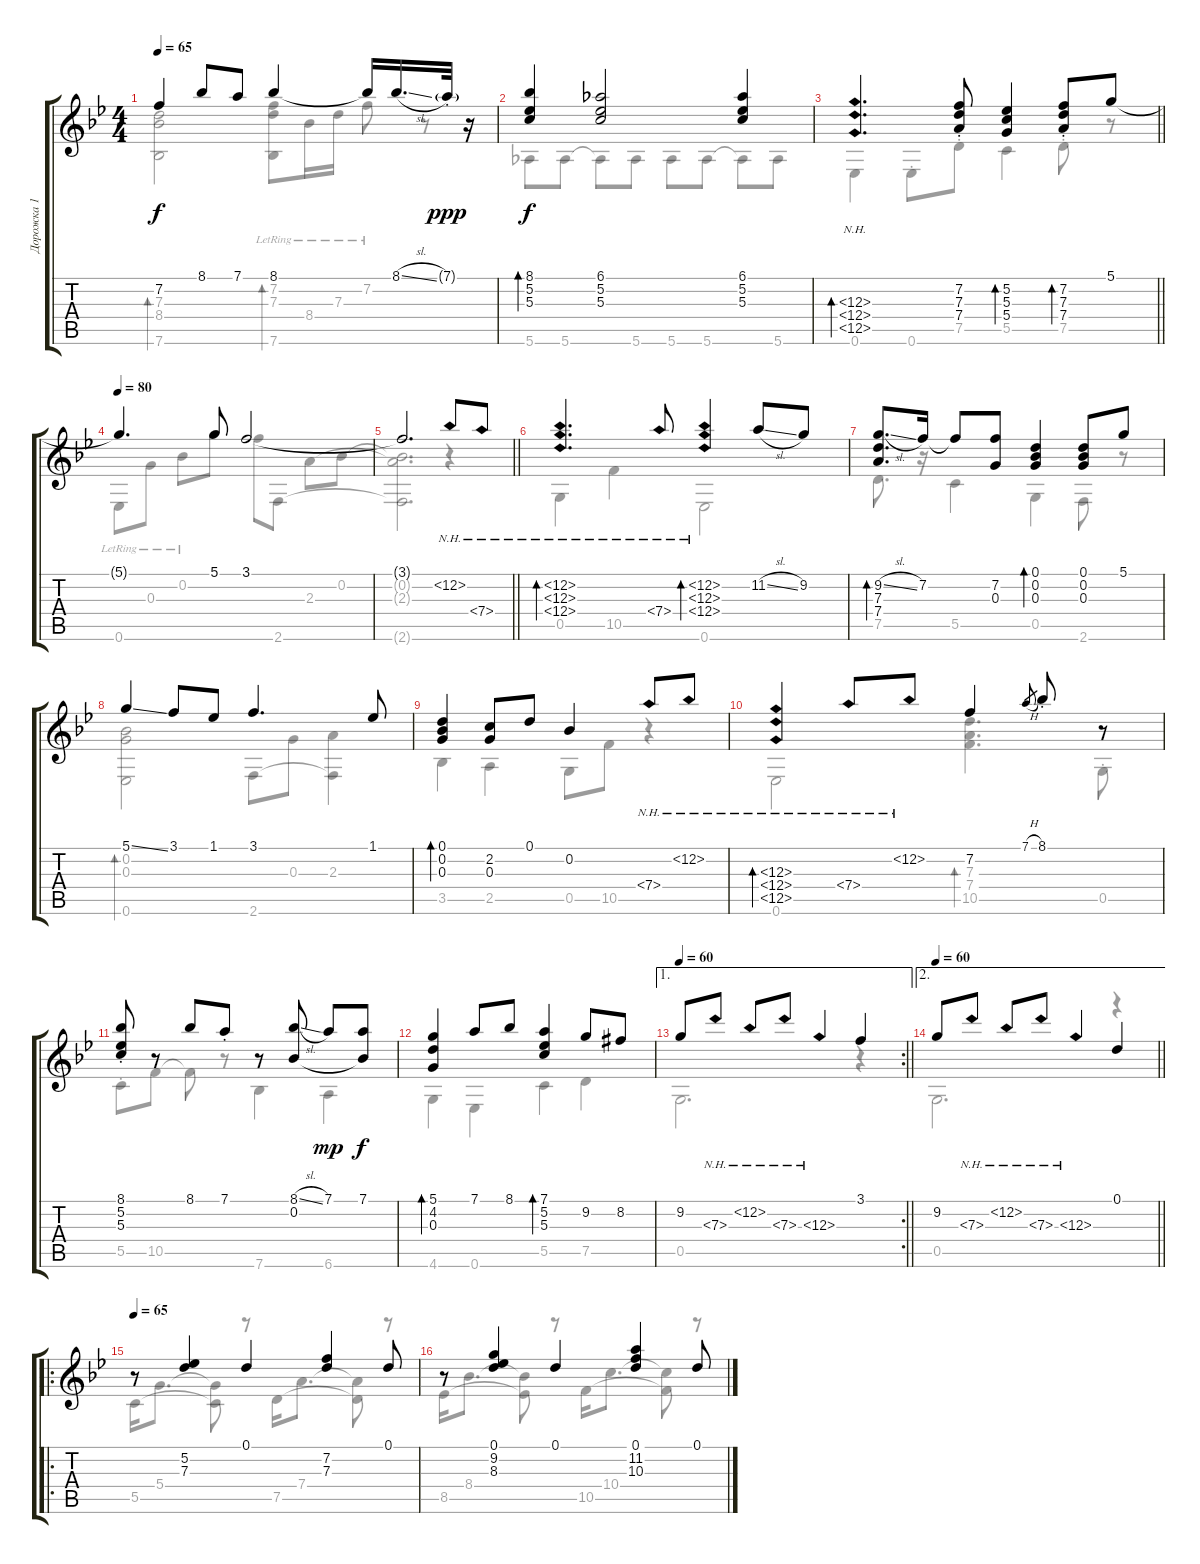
\track ("Дорожка 1" "Дорожка 1") {instrument acousticguitarsteel}
\staff {score tabs}
\tuning (D4 Bb3 G3 D3 G2 Eb2) {hide}
\voice
\ts (4 4)
\tempo 65
\clef g2
\ks gminor
7.2.4{dy f} 8.1.8 7.1.8 8.1.4 8.1{t}.16 8.1{sl}.16{d} 7.1{g st}.32{dy ppp} r.16 |
(8.1 5.2 5.3).4{bd 60 dy f} (6.1 5.2 5.3).2 (6.1 5.2 5.3).4 |
\barLineRight lightlight
(12.3{nh} 12.4{nh} 12.5{nh}).4{d bd 60} (7.2{st} 7.3{st} 7.4{st}).8 (5.2 5.3 5.4).4{bd 60} (7.2{st} 7.3{st} 7.4{st}).8{bd 60} 5.1.8 |
\tempo 80
5.1{t}.4{d} 5.1.8 3.1.2 |
\barLineRight lightlight
3.1{t}.2{d} 12.2{nh}.8 7.4{nh}.8 |
(12.2{nh} 12.3{nh} 12.4{nh}).4{d bd 120} 7.4{nh}.8 (12.2{nh} 12.3{nh} 12.4{nh}).4{bd 120} 11.2{sl}.8 9.2.8 |
(9.2{sl} 7.3 7.4).8{d bd 120} 7.2.16 7.2{t}.8 (7.2 0.3).8 (0.1 0.2 0.3).4{bd 120} (0.1 0.2 0.3).8 5.1.8 |
5.1{ss}.4 3.1.8 1.1.8 3.1.4{d} 1.1.8 |
(0.1 0.2 0.3).4{bd 120} (2.2 0.3).8 0.1.8 0.2.4 7.4{nh}.8 12.2{nh}.8 |
(12.3{nh} 12.4{nh} 12.5{nh}).4{bd 120} 7.4{nh}.8 12.2{nh}.8 7.2.4 7.1{h}.8{gr} 8.1{st}.8 r.8 |
(8.1{st} 5.2{st} 5.3{st}).8 r.8 8.1.8 7.1{st}.8 r.8 (8.1{sl} 0.2).8 7.1.8{dy mp} (7.1 0.2{t}).8{dy f} |
(5.1 4.2 0.3).4{bd 120} 7.1.8 8.1.8 (7.1 5.2 5.3).4{bd 120} 9.2.8 8.2{acc #}.8 |
\ae 1
\rc 2
\tempo 60
\barLineRight lightlight
9.2.8 7.3{nh}.8 12.2{nh}.8 7.3{nh}.8 12.3{nh}.4 3.1.4 |
\ae 2
\tempo 60
\barLineRight lightlight
9.2.8 7.3{nh}.8 12.2{nh}.8 7.3{nh}.8 12.3{nh}.4 0.1.4 |
\ro
\tempo 65
r.8 (5.2 7.3).4 0.1.4 (7.2 7.3).4 0.1.8 |
r.8 (0.1 9.2 8.3).4 0.1.4 (0.1 11.2 10.3).4 0.1.8
\voice
\clef g2
\ottava regular
\simile none
\ks gminor
(7.3 8.4 7.6{t}).2{bd 120 dy f} (7.2 7.3 7.6{lr}).8{bd 120} 8.4{lr}.16 7.3{lr}.16 7.2{lr}.8 r.8 |
5.6.8 5.6.8 5.6{t}.8 5.6.8 5.6.8 5.6.8 5.6{t}.8 5.6.8 |
\barLineRight lightlight
0.6.4 0.6{st}.8 7.5{st}.8 5.5.4 7.5{st}.8 r.8 |
0.6{lr}.8 0.3{lr}.8 0.2{lr}.8 5.1.8 3.1.8 2.6.8 2.3.8 0.2.8 |
\barLineRight lightlight
(0.2{t} 2.3{t} 2.6{t}).2{d} r.4 |
0.5.4 10.5.4 0.6.2 |
7.5.8{d} r.16 5.5.4 0.5.4 2.6.8 r.8 |
(0.2 0.3 0.6).2{bd 120} 2.6.8 0.3.8 (2.3 2.6{t}).4 |
3.5.4 2.5.4 0.5.8 10.5.8 r.4 |
0.6.2 (7.3 7.4 10.5).4{d bd 120} 0.5{st}.8 |
5.5{st}.8 10.5.8 10.5{t}.8 r.8 7.6.4 6.6.4 |
4.6.4 0.6.4 5.5.4 7.5.4 |
\barLineRight lightlight
0.5.2{d} r.4 |
\barLineRight lightlight
0.5.2{d} r.4 |
5.5.16 5.4.8{d} (5.4{t} 5.5{t}).8 r.8 7.5.16 7.4.8{d} (7.4{t} 7.5{t}).8 r.8 |
8.5.16 8.4.8{d} (8.4{t} 8.5{t}).8 r.8 10.5.16 10.4.8{d} (10.4{t} 10.5{t}).8 r.8
